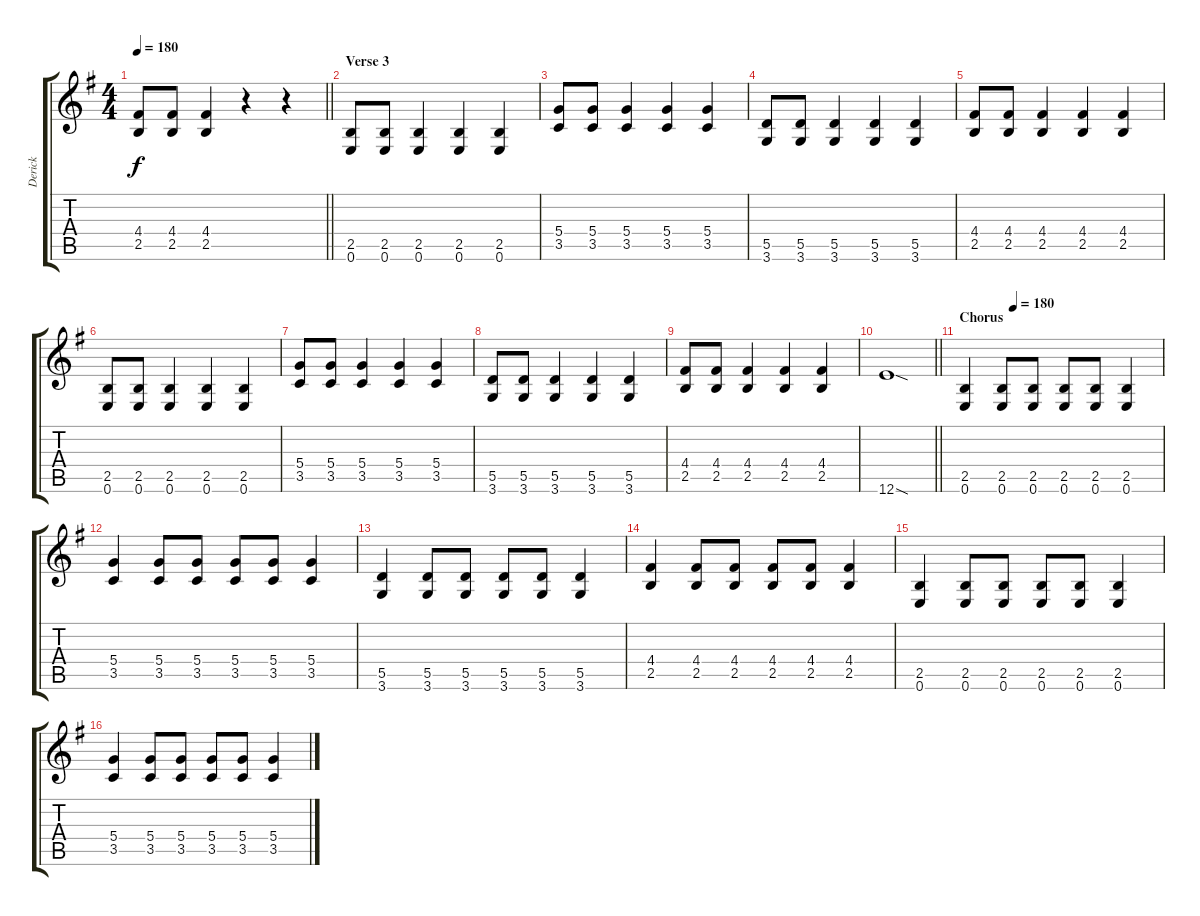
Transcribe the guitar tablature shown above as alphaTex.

\track ("Derick" "Derick") {instrument distortionguitar}
\staff {score tabs}
\tuning (E4 B3 G3 D3 A2 E2) {hide}
\ts (4 4)
\tempo 180
\clef g2
\barLineRight lightlight
\ks g
(4.4 2.5).8{dy f} (4.4 2.5).8 (4.4 2.5).4 r.4 r.4 |
\section ("" "Verse 3")
(2.5 0.6).8 (2.5 0.6).8 (2.5 0.6).4 (2.5 0.6).4 (2.5 0.6).4 |
(5.4 3.5).8 (5.4 3.5).8 (5.4 3.5).4 (5.4 3.5).4 (5.4 3.5).4 |
(5.5 3.6).8 (5.5 3.6).8 (5.5 3.6).4 (5.5 3.6).4 (5.5 3.6).4 |
(4.4 2.5).8 (4.4 2.5).8 (4.4 2.5).4 (4.4 2.5).4 (4.4 2.5).4 |
(2.5 0.6).8 (2.5 0.6).8 (2.5 0.6).4 (2.5 0.6).4 (2.5 0.6).4 |
(5.4 3.5).8 (5.4 3.5).8 (5.4 3.5).4 (5.4 3.5).4 (5.4 3.5).4 |
(5.5 3.6).8 (5.5 3.6).8 (5.5 3.6).4 (5.5 3.6).4 (5.5 3.6).4 |
(4.4 2.5).8 (4.4 2.5).8 (4.4 2.5).4 (4.4 2.5).4 (4.4 2.5).4 |
\barLineRight lightlight
12.6{sod}.1 |
\section ("" "Chorus")
\tempo (180 0.25)
(2.5 0.6).4 (2.5 0.6).8 (2.5 0.6).8 (2.5 0.6).8 (2.5 0.6).8 (2.5 0.6).4 |
(5.4 3.5).4 (5.4 3.5).8 (5.4 3.5).8 (5.4 3.5).8 (5.4 3.5).8 (5.4 3.5).4 |
(5.5 3.6).4 (5.5 3.6).8 (5.5 3.6).8 (5.5 3.6).8 (5.5 3.6).8 (5.5 3.6).4 |
(4.4 2.5).4 (4.4 2.5).8 (4.4 2.5).8 (4.4 2.5).8 (4.4 2.5).8 (4.4 2.5).4 |
(2.5 0.6).4 (2.5 0.6).8 (2.5 0.6).8 (2.5 0.6).8 (2.5 0.6).8 (2.5 0.6).4 |
(5.4 3.5).4 (5.4 3.5).8 (5.4 3.5).8 (5.4 3.5).8 (5.4 3.5).8 (5.4 3.5).4
